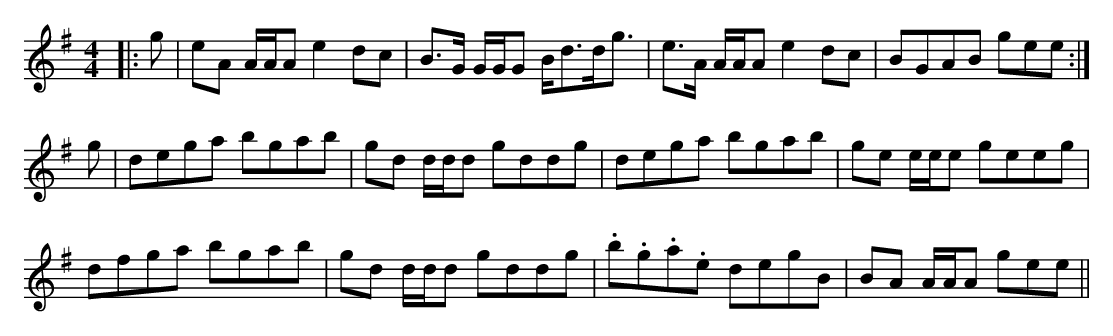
X:1
M:4/4
K:Ador
|:g|eA A/A/A e2 dc|B>G G/G/G B<dd<g|e>A A/A/A e2 dc|BGAB gee:|
g|dega bgab|gd d/d/d gddg|dega bgab|ge e/e/e geeg|
dfga bgab|gd d/d/d gddg|.b.g.a.e degB|BA A/A/A gee||
